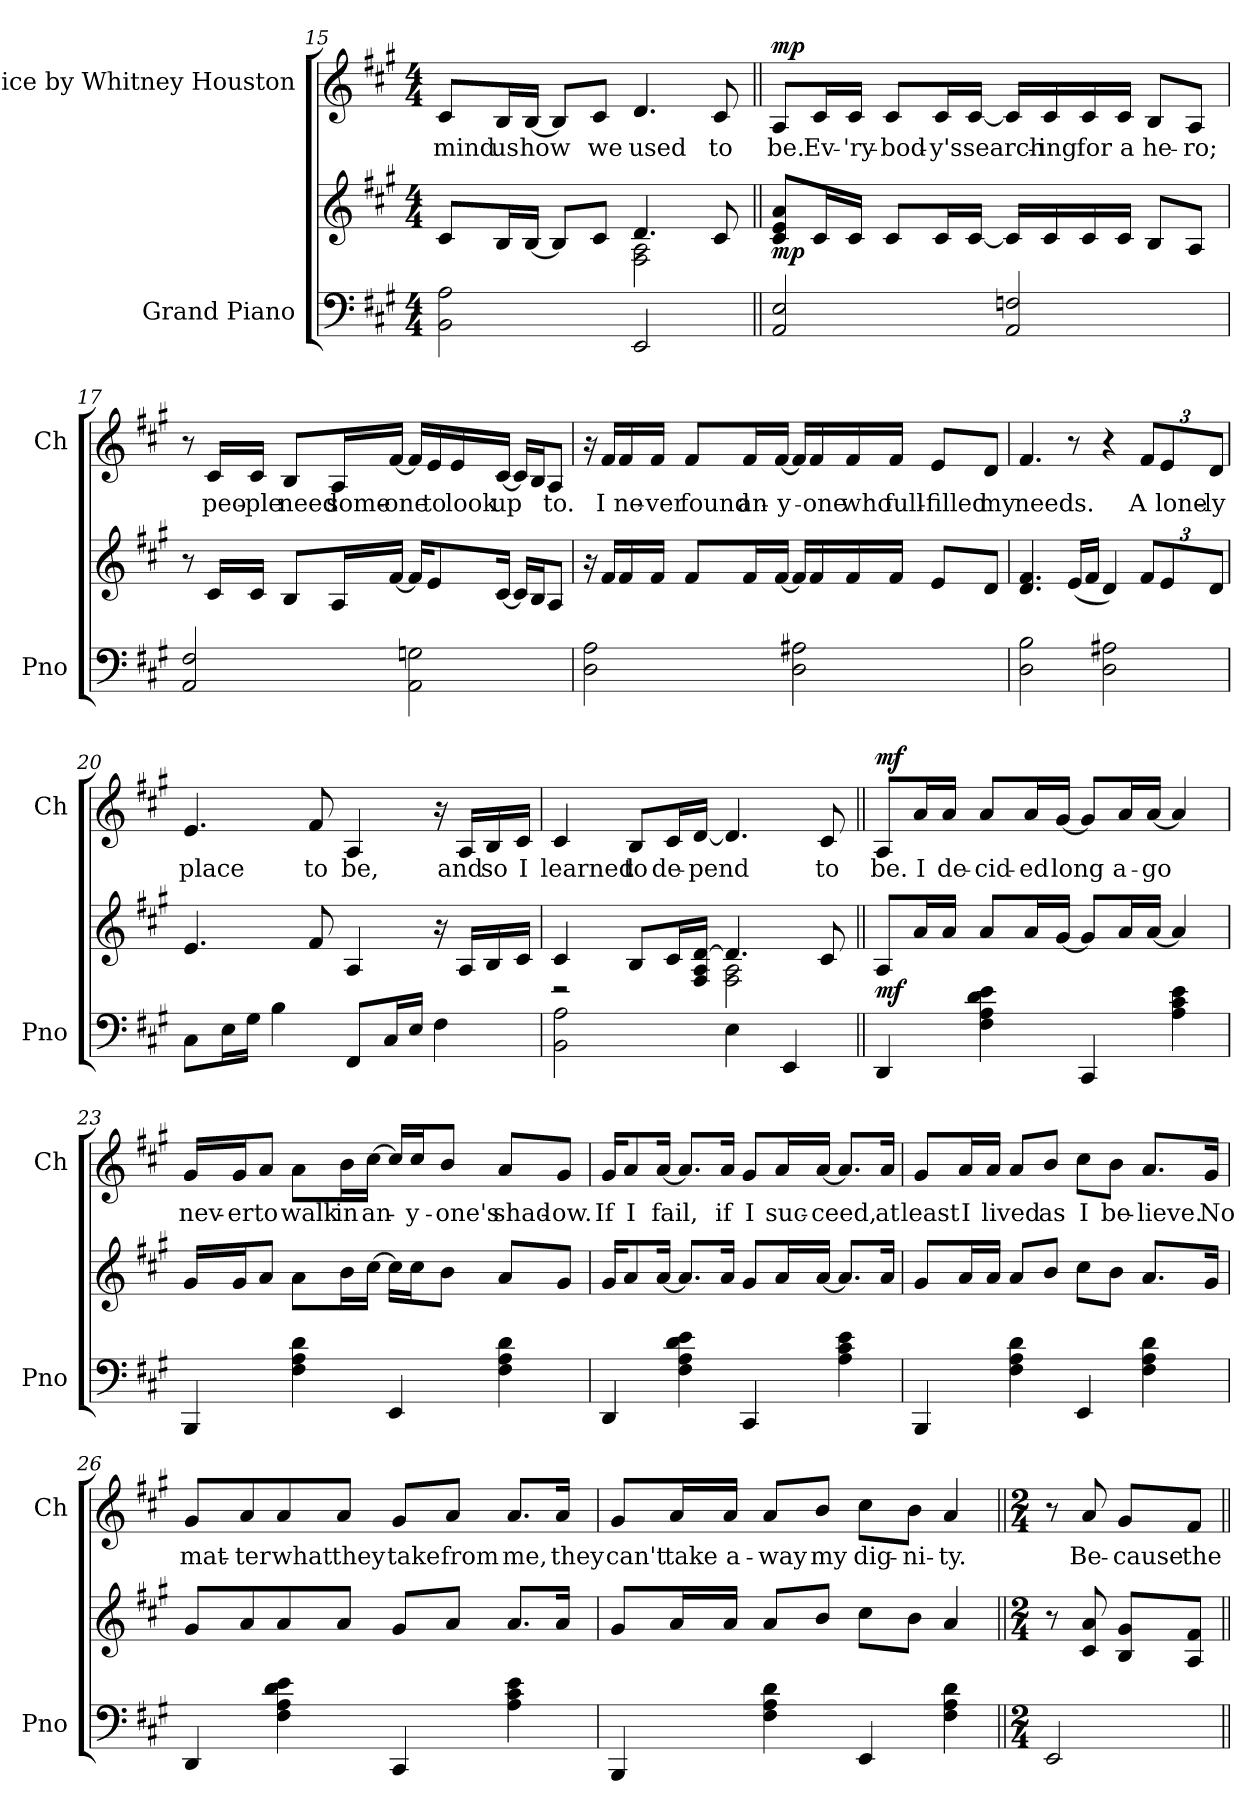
**kern	**kern	**dynam	**kern	**text	**dynam
*part2	*part2	*part2	*part1	*part1	*part1
*staff3	*staff2	*staff2/3	*staff1	*staff1	*staff1
*I"Grand Piano	*	*	*I"Voice by Whitney Houston	*	*
*I'Pno	*	*	*I'Ch	*	*
*clefF4	*clefG2	*	*clefG2	*	*
*k[f#c#g#]	*k[f#c#g#]	*	*k[f#c#g#]	*	*
*M4/4	*M4/4	*	*M4/4	*	*
=15	=15	=15	=15	=15	=15
*	*^	*	*	*	*
!	!	!	!	!	!LO:LY:b	!
2BB\ 2A\	8c#/L	2ryy	.	8c#/L	mind	.
!	!	!	!	!	!LO:LY:b	!
.	16B/L	.	.	16B/L	us	.
!	!	!	!	!	!LO:LY:b	!
.	[16B/JJ	.	.	[16B/JJ	how	.
.	8B/L]	.	.	8B/L]	.	.
!	!	!	!	!	!LO:LY:b	!
.	8c#/J	.	.	8c#/J	-we	.
!	!	!	!	!	!LO:LY:b	!
2EE/	4.d/	2F#\ 2A\	.	4.d/	used	.
!	!	!	!	!	!LO:LY:b	!
.	8c#/	.	.	8c#/	to	.
*	*v	*v	*	*	*	*
=16||	=16||	=16||	=16||	=16||	=16||
!	!	!LO:DY:b	!	!LO:LY:b	!LO:DY:b
2AA/ 2E/	8c#/ 8e/ 8a/L	mp	8A/L	be.	mp
!	!	!	!	!LO:LY:b	!
.	16c#/L	.	16c#/L	Ev-	.
!	!	!	!	!LO:LY:b	!
.	16c#/JJ	.	16c#/JJ	-'ry-	.
!	!	!	!	!LO:LY:b	!
.	8c#/L	.	8c#/L	-bod-	.
!	!	!	!	!LO:LY:b	!
.	16c#/L	.	16c#/L	-y's	.
!	!	!	!	!LO:LY:b	!
.	[16c#/JJ	.	[16c#/JJ	search-	.
2AA/ 2Fn/	16c#/LL]	.	16c#/LL]	.	.
!	!	!	!	!LO:LY:b	!
.	16c#/	.	16c#/	-ing	.
!	!	!	!	!LO:LY:b	!
.	16c#/	.	16c#/	for	.
!	!	!	!	!LO:LY:b	!
.	16c#/JJ	.	16c#/JJ	a	.
!	!	!	!	!LO:LY:b	!
.	8B/L	.	8B/L	he-	.
!	!	!	!	!LO:LY:b	!
.	8A/J	.	8A/J	-ro;	.
!!LO:LB:g=z
=17	=17	=17	=17	=17	=17
2AA/ 2F#/	8r	.	8r	.	.
!	!	!	!	!LO:LY:b	!
.	16c#/LL	.	16c#/LL	peo-	.
!	!	!	!	!LO:LY:b	!
.	16c#/JJ	.	16c#/JJ	-ple	.
!	!	!	!	!LO:LY:b	!
.	8B/L	.	8B/L	need	.
!	!	!	!	!LO:LY:b	!
.	16A/L	.	16A/L	some-	.
!	!	!	!	!LO:LY:b	!
.	[16f#/JJ	.	[16f#/JJ	-one	.
2AA\ 2Gn\	16f#/KL]	.	16f#/LL]	.	.
!	!	!	!	!LO:LY:b	!
.	8e/	.	16e/	to	.
!	!	!	!	!LO:LY:b	!
.	.	.	16e/	look	.
!	!	!	!	!LO:LY:b	!
.	[16c#/Jk	.	[16c#/JJ	up	.
.	16c#/LL]	.	16c#/LL]	.	.
.	16B/J	.	16B/J	.	.
!	!	!	!	!LO:LY:b	!
.	8A/J	.	8A/J	to.	.
=18	=18	=18	=18	=18	=18
2D\ 2A\	16r	.	16r	.	.
!	!	!	!	!LO:LY:b	!
.	16f#/LL	.	16f#/LL	I	.
!	!	!	!	!LO:LY:b	!
.	16f#/	.	16f#/	ne-	.
!	!	!	!	!LO:LY:b	!
.	16f#/JJ	.	16f#/JJ	-ver	.
!	!	!	!	!LO:LY:b	!
.	8f#/L	.	8f#/L	found	.
!	!	!	!	!LO:LY:b	!
.	16f#/L	.	16f#/L	an-	.
!	!	!	!	!LO:LY:b	!
.	[16f#/JJ	.	[16f#/JJ	-y-	.
2D\ 2A#X\	16f#/LL]	.	16f#/LL]	.	.
!	!	!	!	!LO:LY:b	!
.	16f#/	.	16f#/	-one	.
!	!	!	!	!LO:LY:b	!
.	16f#/	.	16f#/	who	.
!	!	!	!	!LO:LY:b	!
.	16f#/JJ	.	16f#/JJ	full-	.
!	!	!	!	!LO:LY:b	!
.	8e/L	.	8e/L	-filled	.
!	!	!	!	!LO:LY:b	!
.	8d/J	.	8d/J	my	.
!!LO:PB:g=z
=19	=19	=19	=19	=19	=19
!	!	!	!	!LO:LY:b	!
2D\ 2B\	4.d/ 4.f#/	.	4.f#/	needs.	.
.	(<16e/LL	.	8r	.	.
.	16f#/JJ	.	.	.	.
2D\ 2A#X\	4d/)	.	4r	.	.
*	*Xbrackettup	*	*Xbrackettup	*	*
!	!	!	!	!LO:LY:b	!
.	12f#/L	.	12f#/L	A	.
!	!	!	!	!LO:LY:b	!
.	12e/	.	12e/	lone-	.
!	!	!	!	!LO:LY:b	!
.	12d/J	.	12d/J	-ly	.
=20	=20	=20	=20	=20	=20
!	!	!	!	!LO:LY:b	!
8C#\L	4.e/	.	4.e/	place	.
16E\L	.	.	.	.	.
16G#\JJ	.	.	.	.	.
4B\	.	.	.	.	.
!	!	!	!	!LO:LY:b	!
.	8f#/	.	8f#/	to	.
!	!	!	!	!LO:LY:b	!
8FF#/L	4A/	.	4A/	be,	.
16C#/L	.	.	.	.	.
16E/JJ	.	.	.	.	.
4F#\	16r	.	16r	.	.
!	!	!	!	!LO:LY:b	!
.	16A/LL	.	16A/LL	and	.
!	!	!	!	!LO:LY:b	!
.	16B/	.	16B/	so	.
!	!	!	!	!LO:LY:b	!
.	16c#/JJ	.	16c#/JJ	I	.
=21	=21	=21	=21	=21	=21
*	*^	*	*	*	*
!	!	!	!	!	!LO:LY:b	!
2BB\ 2A\	4c#/	2r	.	4c#/	learned	.
!	!	!	!	!	!LO:LY:b	!
.	8B/L	.	.	8B/L	to	.
!	!	!	!	!	!LO:LY:b	!
.	16c#/L	.	.	16c#/L	de-	.
!	!	!	!	!	!LO:LY:b	!
.	16F#/ 16A/ [16d/JJ	.	.	[16d/JJ	-pend	.
4E\	4.d/]	2F#\ 2A\	.	4.d/]	.	.
4EE/	.	.	.	.	.	.
!	!	!	!	!	!LO:LY:b	!
.	8c#/	.	.	8c#/	to	.
*	*v	*v	*	*	*	*
!!LO:LB:g=z
=22||	=22||	=22||	=22||	=22||	=22||
!	!	!LO:DY:b	!	!LO:LY:b	!LO:DY:b
4DD/	8A/L	mf	8A/L	be.	mf
!	!	!	!	!LO:LY:b	!
.	16a/L	.	16a/L	I	.
!	!	!	!	!LO:LY:b	!
.	16a/JJ	.	16a/JJ	de-	.
!	!	!	!	!LO:LY:b	!
4F#\ 4A\ 4d\ 4e\	8a/L	.	8a/L	-cid-	.
!	!	!	!	!LO:LY:b	!
.	16a/L	.	16a/L	-ed	.
!	!	!	!	!LO:LY:b	!
.	[16g#/JJ	.	[16g#/JJ	long	.
4CC#/	8g#/L]	.	8g#/L]	.	.
!	!	!	!	!LO:LY:b	!
.	16a/L	.	16a/L	a-	.
!	!	!	!	!LO:LY:b	!
.	[16a/JJ	.	[16a/JJ	-go	.
4A\ 4c#\ 4e\	4a/]	.	4a/]	.	.
=23	=23	=23	=23	=23	=23
!	!	!	!	!LO:LY:b	!
4BBB/	16g#/LL	.	16g#/LL	nev-	.
!	!	!	!	!LO:LY:b	!
.	16g#/J	.	16g#/J	-er	.
!	!	!	!	!LO:LY:b	!
.	8a/J	.	8a/J	to	.
!	!	!	!	!LO:LY:b	!
4F#\ 4A\ 4d\	8a\L	.	8a\L	walk	.
!	!	!	!	!LO:LY:b	!
.	16b\L	.	16b\L	in	.
!	!	!	!	!LO:LY:b	!
.	[16cc#\JJ	.	[16cc#\JJ	an-	.
4EE/	16cc#\LL]	.	16cc#/LL]	.	.
!	!	!	!	!LO:LY:b	!
.	16cc#\J	.	16cc#/J	-y-	.
!	!	!	!	!LO:LY:b	!
.	8b\J	.	8b/J	-one's	.
!	!	!	!	!LO:LY:b	!
4F#\ 4A\ 4d\	8a/L	.	8a/L	shad-	.
!	!	!	!	!LO:LY:b	!
.	8g#/J	.	8g#/J	-ow.	.
=24	=24	=24	=24	=24	=24
!	!	!	!	!LO:LY:b	!
4DD/	16g#/KL	.	16g#/KL	If	.
!	!	!	!	!LO:LY:b	!
.	8a/	.	8a/	I	.
!	!	!	!	!LO:LY:b	!
.	[16a/Jk	.	[16a/Jk	fail,	.
4F#\ 4A\ 4d\ 4e\	8.a/L]	.	8.a/L]	.	.
!	!	!	!	!LO:LY:b	!
.	16a/Jk	.	16a/Jk	if	.
!	!	!	!	!LO:LY:b	!
4CC#/	8g#/L	.	8g#/L	I	.
!	!	!	!	!LO:LY:b	!
.	16a/L	.	16a/L	suc-	.
!	!	!	!	!LO:LY:b	!
.	[16a/JJ	.	[16a/JJ	-ceed,	.
4A\ 4c#\ 4e\	8.a/L]	.	8.a/L]	.	.
!	!	!	!	!LO:LY:b	!
.	16a/Jk	.	16a/Jk	at	.
!!LO:LB:g=z
=25	=25	=25	=25	=25	=25
!	!	!	!	!LO:LY:b	!
4BBB/	8g#/L	.	8g#/L	least	.
!	!	!	!	!LO:LY:b	!
.	16a/L	.	16a/L	I	.
!	!	!	!	!LO:LY:b	!
.	16a/JJ	.	16a/JJ	lived	.
4F#\ 4A\ 4d\	8a/L	.	8a/L	.	.
!	!	!	!	!LO:LY:b	!
.	8b/J	.	8b/J	as	.
!	!	!	!	!LO:LY:b	!
4EE/	8cc#\L	.	8cc#\L	I	.
!	!	!	!	!LO:LY:b	!
.	8b\J	.	8b\J	be-	.
!	!	!	!	!LO:LY:b	!
4F#\ 4A\ 4d\	8.a/L	.	8.a/L	-lieve.	.
!	!	!	!	!LO:LY:b	!
.	16g#/Jk	.	16g#/Jk	No	.
=26	=26	=26	=26	=26	=26
!	!	!	!	!LO:LY:b	!
4DD/	8g#/L	.	8g#/L	mat-	.
!	!	!	!	!LO:LY:b	!
.	8a/	.	8a/	-ter	.
!	!	!	!	!LO:LY:b	!
4F#\ 4A\ 4d\ 4e\	8a/	.	8a/	what	.
!	!	!	!	!LO:LY:b	!
.	8a/J	.	8a/J	they	.
!	!	!	!	!LO:LY:b	!
4CC#/	8g#/L	.	8g#/L	take	.
!	!	!	!	!LO:LY:b	!
.	8a/J	.	8a/J	from	.
!	!	!	!	!LO:LY:b	!
4A\ 4c#\ 4e\	8.a/L	.	8.a/L	me,	.
!	!	!	!	!LO:LY:b	!
.	16a/Jk	.	16a/Jk	they	.
!!LO:PB:g=z
=27	=27	=27	=27	=27	=27
!	!	!	!	!LO:LY:b	!
4BBB/	8g#/L	.	8g#/L	can't	.
!	!	!	!	!LO:LY:b	!
.	16a/L	.	16a/L	take	.
!	!	!	!	!LO:LY:b	!
.	16a/JJ	.	16a/JJ	a-	.
!	!	!	!	!LO:LY:b	!
4F#\ 4A\ 4d\	8a/L	.	8a/L	-way	.
!	!	!	!	!LO:LY:b	!
.	8b/J	.	8b/J	my	.
!	!	!	!	!LO:LY:b	!
4EE/	8cc#\L	.	8cc#\L	dig-	.
!	!	!	!	!LO:LY:b	!
.	8b\J	.	8b\J	-ni-	.
!	!	!	!	!LO:LY:b	!
4F#\ 4A\ 4d\	4a/	.	4a/	-ty.	.
=28||	=28||	=28||	=28||	=28||	=28||
*M2/4	*M2/4	*	*M2/4	*	*
2EE/	8r	.	8r	.	.
!	!	!	!	!LO:LY:b	!
.	8c#/ 8a/	.	8a/	Be-	.
!	!	!	!	!LO:LY:b	!
.	8B/ 8g#/L	.	8g#/L	-cause	.
!	!	!	!	!LO:LY:b	!
.	8A/ 8f#/J	.	8f#/J	the	.
=||	=||	=||	=||	=||	=||
*-	*-	*-	*-	*-	*-
